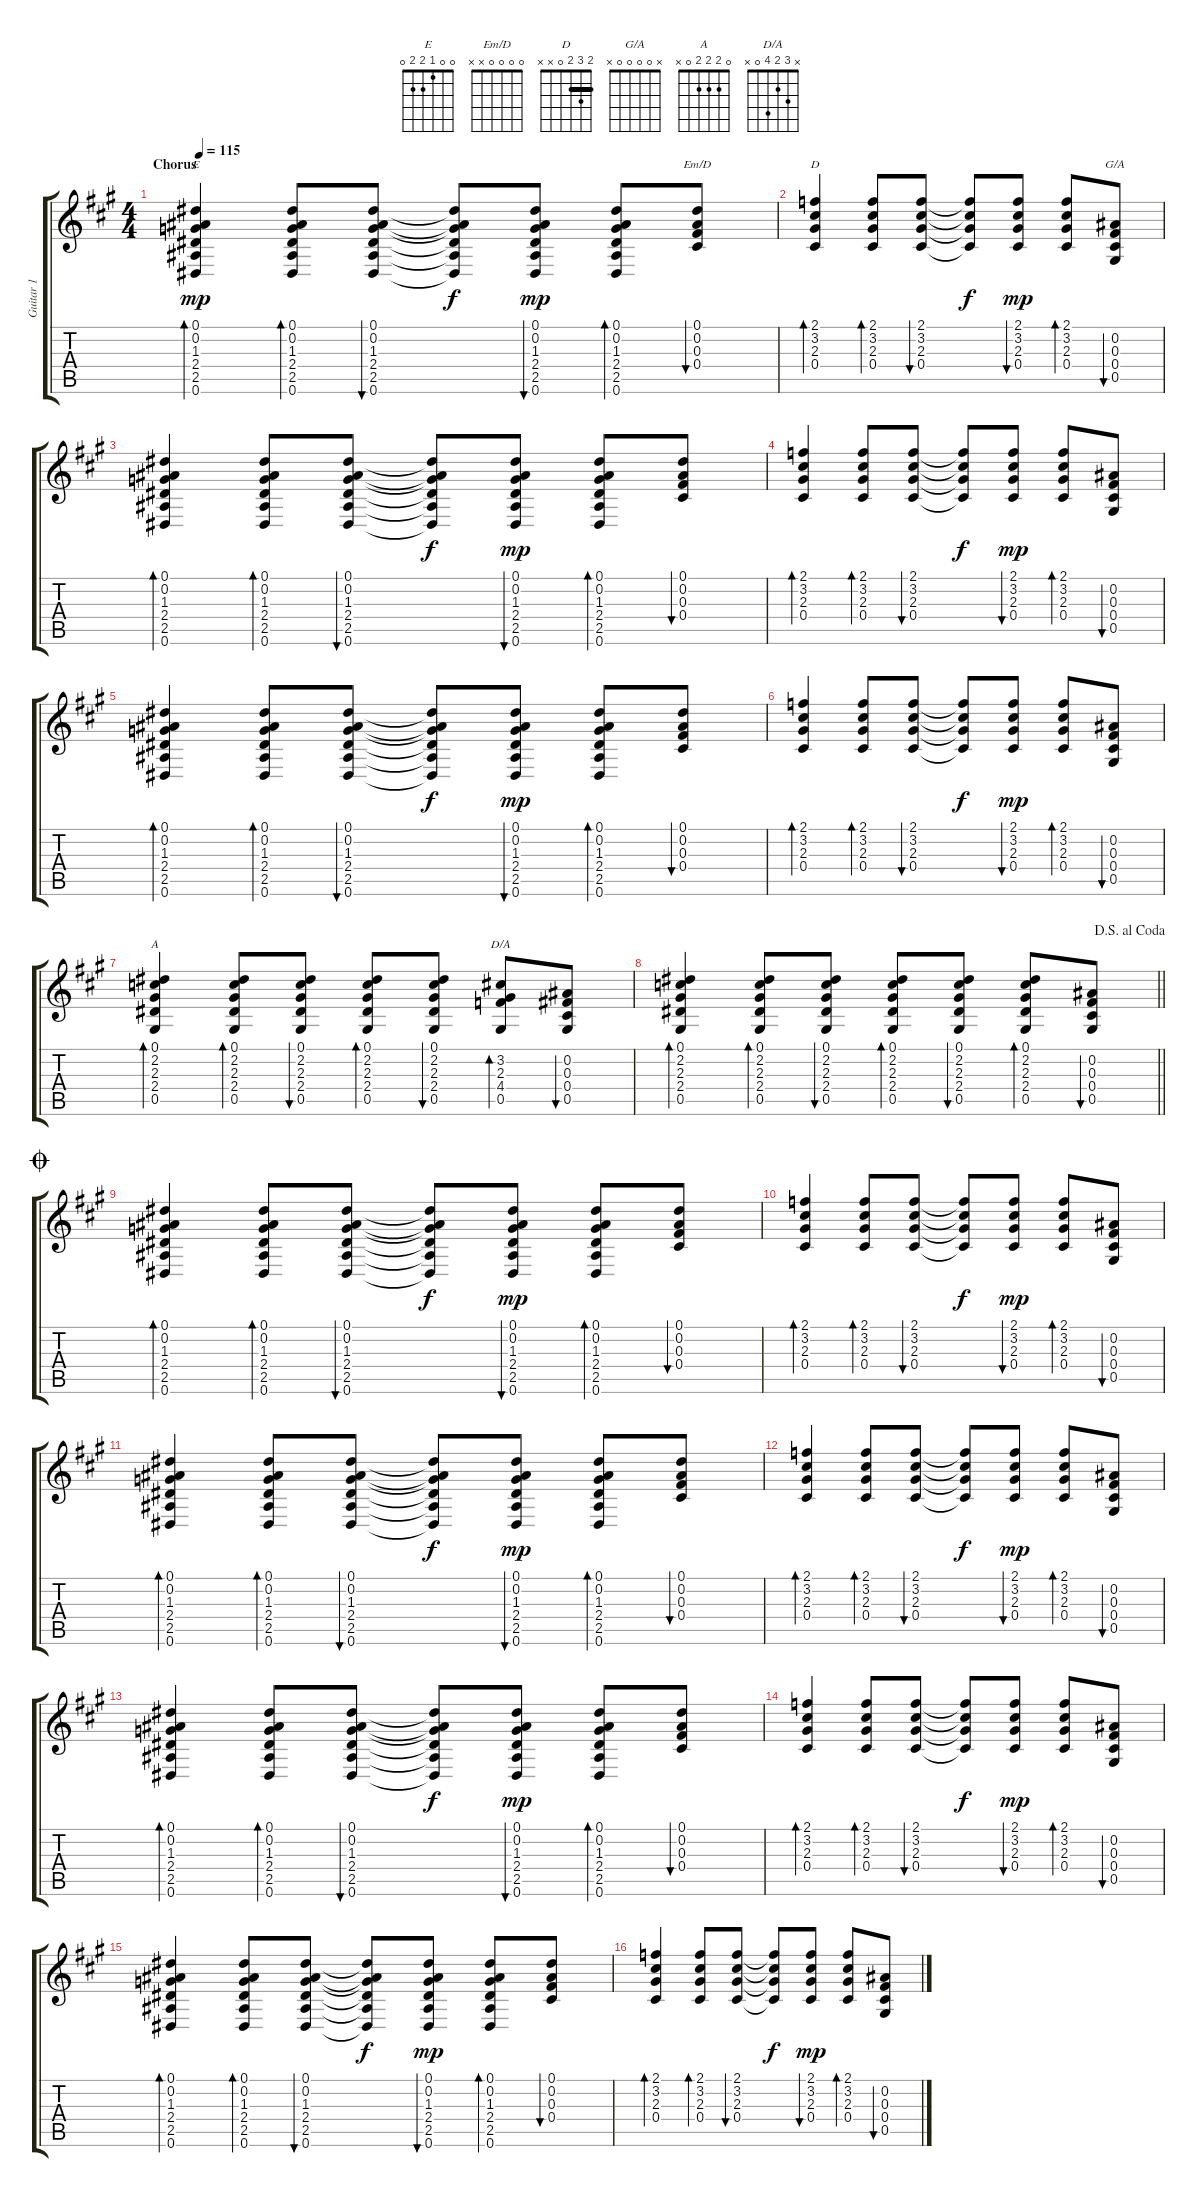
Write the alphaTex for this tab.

\track ("Guitar 1" "Guitar 1") {instrument acousticguitarsteel}
\staff {score tabs}
\tuning (Eb4 Bb3 Gb3 Db3 Ab2 Eb2) {hide}
\chord ("E" 0 0 1 2 2 0)
\chord ("Em/D" 0 0 0 0 x x)
\chord ("D" 2 3 2 0 x x) {barre 2}
\chord ("G/A" x 0 0 0 0 x)
\chord ("A" 0 2 2 2 0 x)
\chord ("D/A" x 3 2 4 0 x)
\ts (4 4)
\section ("" "Chorus")
\tempo 115
\clef g2
\ks a
(0.1 0.2 1.3 2.4 2.5 0.6).4{bd 60 ch "E" dy mp} (0.1 0.2 1.3 2.4 2.5 0.6).8{bd 60} (0.1 0.2 1.3 2.4 2.5 0.6).8{bu 60} (0.1{t} 0.2{t} 1.3{t} 2.4{t} 2.5{t} 0.6{t}).8{dy f} (0.1 0.2 1.3 2.4 2.5 0.6).8{bu 60 dy mp} (0.1 0.2 1.3 2.4 2.5 0.6).8{bd 60} (0.1 0.2 0.3 0.4).8{bu 60 ch "Em/D"} |
(2.1 3.2 2.3 0.4).4{bd 60 ch "D"} (2.1 3.2 2.3 0.4).8{bd 60} (2.1 3.2 2.3 0.4).8{bu 60} (2.1{t} 3.2{t} 2.3{t} 0.4{t}).8{dy f} (2.1 3.2 2.3 0.4).8{bu 60 dy mp} (2.1 3.2 2.3 0.4).8{bd 60} (0.2 0.3 0.4 0.5).8{bu 60 ch "G/A"} |
(0.1 0.2 1.3 2.4 2.5 0.6).4{bd 60} (0.1 0.2 1.3 2.4 2.5 0.6).8{bd 60} (0.1 0.2 1.3 2.4 2.5 0.6).8{bu 60} (0.1{t} 0.2{t} 1.3{t} 2.4{t} 2.5{t} 0.6{t}).8{dy f} (0.1 0.2 1.3 2.4 2.5 0.6).8{bu 60 dy mp} (0.1 0.2 1.3 2.4 2.5 0.6).8{bd 60} (0.1 0.2 0.3 0.4).8{bu 60} |
(2.1 3.2 2.3 0.4).4{bd 60} (2.1 3.2 2.3 0.4).8{bd 60} (2.1 3.2 2.3 0.4).8{bu 60} (2.1{t} 3.2{t} 2.3{t} 0.4{t}).8{dy f} (2.1 3.2 2.3 0.4).8{bu 60 dy mp} (2.1 3.2 2.3 0.4).8{bd 60} (0.2 0.3 0.4 0.5).8{bu 60} |
(0.1 0.2 1.3 2.4 2.5 0.6).4{bd 60} (0.1 0.2 1.3 2.4 2.5 0.6).8{bd 60} (0.1 0.2 1.3 2.4 2.5 0.6).8{bu 60} (0.1{t} 0.2{t} 1.3{t} 2.4{t} 2.5{t} 0.6{t}).8{dy f} (0.1 0.2 1.3 2.4 2.5 0.6).8{bu 60 dy mp} (0.1 0.2 1.3 2.4 2.5 0.6).8{bd 60} (0.1 0.2 0.3 0.4).8{bu 60} |
(2.1 3.2 2.3 0.4).4{bd 60} (2.1 3.2 2.3 0.4).8{bd 60} (2.1 3.2 2.3 0.4).8{bu 60} (2.1{t} 3.2{t} 2.3{t} 0.4{t}).8{dy f} (2.1 3.2 2.3 0.4).8{bu 60 dy mp} (2.1 3.2 2.3 0.4).8{bd 60} (0.2 0.3 0.4 0.5).8{bu 60} |
(0.1 2.2 2.3 2.4 0.5).4{bd 60 ch "A"} (0.1 2.2 2.3 2.4 0.5).8{bd 60} (0.1 2.2 2.3 2.4 0.5).8{bu 60} (0.1 2.2 2.3 2.4 0.5).8{bd 60} (0.1 2.2 2.3 2.4 0.5).8{bu 60} (3.2 2.3 4.4 0.5).8{bd 60 ch "D/A"} (0.2 0.3 0.4 0.5).8{bu 60} |
\jump dalsegnoalcoda
\barLineRight lightlight
(0.1 2.2 2.3 2.4 0.5).4{bd 60} (0.1 2.2 2.3 2.4 0.5).8{bd 60} (0.1 2.2 2.3 2.4 0.5).8{bu 60} (0.1 2.2 2.3 2.4 0.5).8{bd 60} (0.1 2.2 2.3 2.4 0.5).8{bu 60} (0.1 2.2 2.3 2.4 0.5).8{bd 60} (0.2 0.3 0.4 0.5).8{bu 60} |
\jump coda
(0.1 0.2 1.3 2.4 2.5 0.6).4{bd 60} (0.1 0.2 1.3 2.4 2.5 0.6).8{bd 60} (0.1 0.2 1.3 2.4 2.5 0.6).8{bu 60} (0.1{t} 0.2{t} 1.3{t} 2.4{t} 2.5{t} 0.6{t}).8{dy f} (0.1 0.2 1.3 2.4 2.5 0.6).8{bu 60 dy mp} (0.1 0.2 1.3 2.4 2.5 0.6).8{bd 60} (0.1 0.2 0.3 0.4).8{bu 60} |
(2.1 3.2 2.3 0.4).4{bd 60} (2.1 3.2 2.3 0.4).8{bd 60} (2.1 3.2 2.3 0.4).8{bu 60} (2.1{t} 3.2{t} 2.3{t} 0.4{t}).8{dy f} (2.1 3.2 2.3 0.4).8{bu 60 dy mp} (2.1 3.2 2.3 0.4).8{bd 60} (0.2 0.3 0.4 0.5).8{bu 60} |
(0.1 0.2 1.3 2.4 2.5 0.6).4{bd 60} (0.1 0.2 1.3 2.4 2.5 0.6).8{bd 60} (0.1 0.2 1.3 2.4 2.5 0.6).8{bu 60} (0.1{t} 0.2{t} 1.3{t} 2.4{t} 2.5{t} 0.6{t}).8{dy f} (0.1 0.2 1.3 2.4 2.5 0.6).8{bu 60 dy mp} (0.1 0.2 1.3 2.4 2.5 0.6).8{bd 60} (0.1 0.2 0.3 0.4).8{bu 60} |
(2.1 3.2 2.3 0.4).4{bd 60} (2.1 3.2 2.3 0.4).8{bd 60} (2.1 3.2 2.3 0.4).8{bu 60} (2.1{t} 3.2{t} 2.3{t} 0.4{t}).8{dy f} (2.1 3.2 2.3 0.4).8{bu 60 dy mp} (2.1 3.2 2.3 0.4).8{bd 60} (0.2 0.3 0.4 0.5).8{bu 60} |
(0.1 0.2 1.3 2.4 2.5 0.6).4{bd 60} (0.1 0.2 1.3 2.4 2.5 0.6).8{bd 60} (0.1 0.2 1.3 2.4 2.5 0.6).8{bu 60} (0.1{t} 0.2{t} 1.3{t} 2.4{t} 2.5{t} 0.6{t}).8{dy f} (0.1 0.2 1.3 2.4 2.5 0.6).8{bu 60 dy mp} (0.1 0.2 1.3 2.4 2.5 0.6).8{bd 60} (0.1 0.2 0.3 0.4).8{bu 60} |
(2.1 3.2 2.3 0.4).4{bd 60} (2.1 3.2 2.3 0.4).8{bd 60} (2.1 3.2 2.3 0.4).8{bu 60} (2.1{t} 3.2{t} 2.3{t} 0.4{t}).8{dy f} (2.1 3.2 2.3 0.4).8{bu 60 dy mp} (2.1 3.2 2.3 0.4).8{bd 60} (0.2 0.3 0.4 0.5).8{bu 60} |
(0.1 0.2 1.3 2.4 2.5 0.6).4{bd 60} (0.1 0.2 1.3 2.4 2.5 0.6).8{bd 60} (0.1 0.2 1.3 2.4 2.5 0.6).8{bu 60} (0.1{t} 0.2{t} 1.3{t} 2.4{t} 2.5{t} 0.6{t}).8{dy f} (0.1 0.2 1.3 2.4 2.5 0.6).8{bu 60 dy mp} (0.1 0.2 1.3 2.4 2.5 0.6).8{bd 60} (0.1 0.2 0.3 0.4).8{bu 60} |
(2.1 3.2 2.3 0.4).4{bd 60} (2.1 3.2 2.3 0.4).8{bd 60} (2.1 3.2 2.3 0.4).8{bu 60} (2.1{t} 3.2{t} 2.3{t} 0.4{t}).8{dy f} (2.1 3.2 2.3 0.4).8{bu 60 dy mp} (2.1 3.2 2.3 0.4).8{bd 60} (0.2 0.3 0.4 0.5).8{bu 60}
